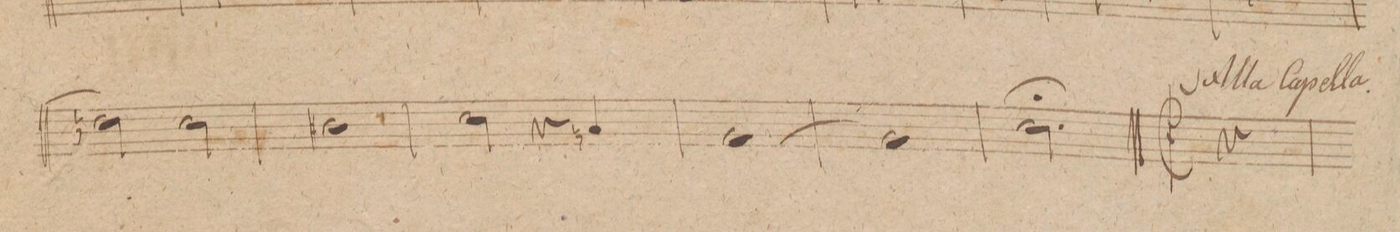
**kern	**dynam
*I"Trombone Baʃso.	*
*clefF4	*
*k[f#c#g#]	*
*met(c)	*
*M4/4	*
2FnX\]	.
2E\	.
=177	=177
1D#X	.
=178	=178
2E\	.
4r	.
4Cn/	.
=179	=179
[>1BB	.
=180	=180
1BB]	.
=181	=181
2.E;\	.
4ryy	.
=182||	=182||
*M2/2	*
*met(c|)	*
4r	.
=183	=183
*-	*-
